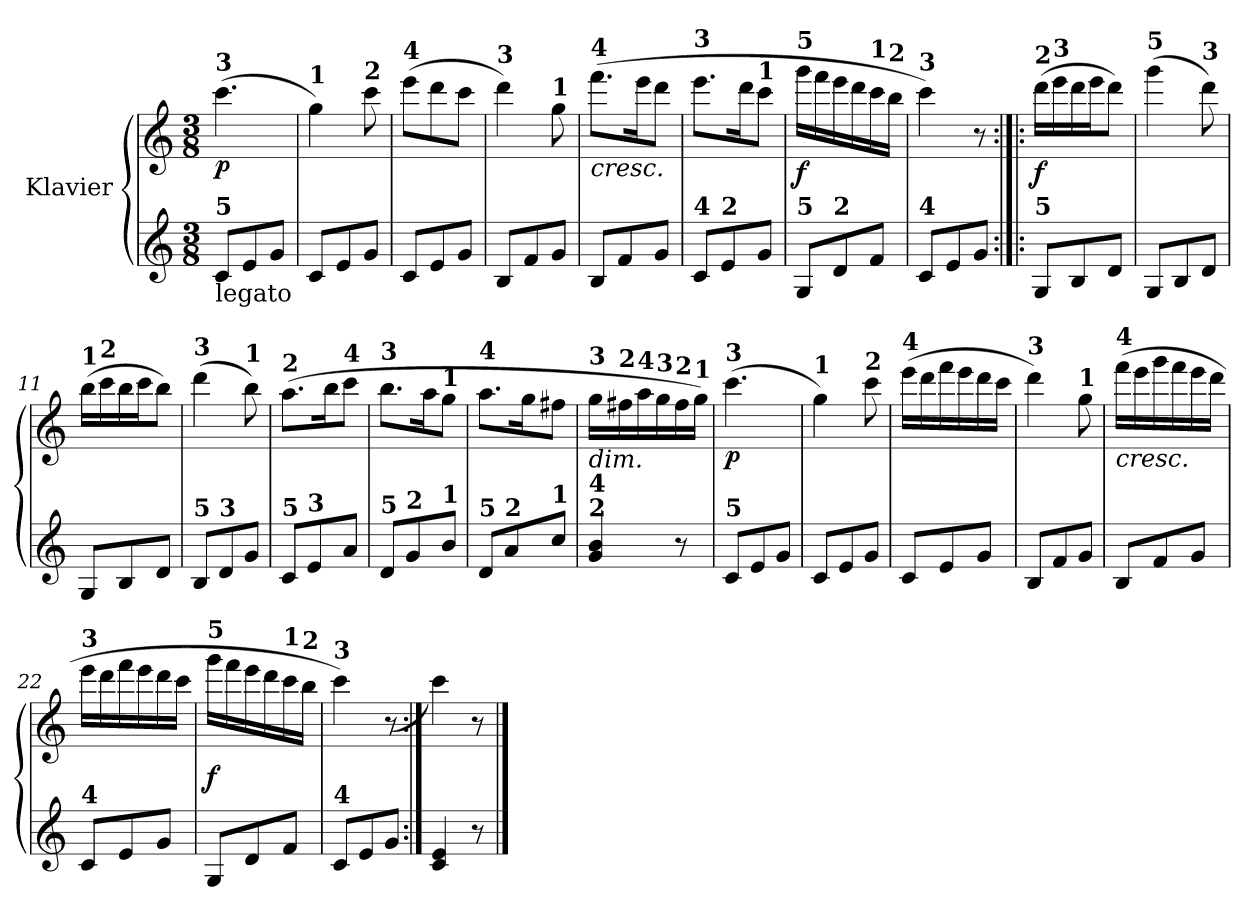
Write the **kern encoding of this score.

**kern	**kern	**dynam
*part1	*part1	*part1
*staff2	*staff1	*staff1/2
*I"Klavier	*	*
!!LO:PB:g=z
*clefG2	*clefG2	*
*k[]	*k[]	*
*C:	*C:	*
*M3/8	*M3/8	*
=1	=1	=1
!	!LO:TX:a:B:t=3	!
!LO:TX:b:t=legato	!	!
!LO:TX:a:B:t=5	!	!
8ci/L	(4.ccci\	p
8ei/	.	.
8gi/J	.	.
=2	=2	=2
!	!LO:TX:a:B:t=1	!
8ci/L	4ggi\)	.
8ei/	.	.
!	!LO:TX:a:B:t=2	!
8gi/J	8ccci\	.
=3	=3	=3
!	!LO:TX:a:B:t=4	!
8ci/L	(8eeei\L	.
8ei/	8dddi\	.
8gi/J	8ccci\J	.
=4	=4	=4
!	!LO:TX:a:B:t=3	!
8Bi/L	4dddi\)	.
8fi/	.	.
!	!LO:TX:a:B:t=1	!
8gi/J	8ggi\	.
=5	=5	=5
!	!LO:TX:b:i:t=cresc.	!
!	!LO:TX:a:B:t=4	!
8Bi/L	(8.fffi\L	.
8fi/	.	.
.	16eeei\k	.
8gi/J	8dddi\J	.
=6	=6	=6
!	!LO:TX:a:B:t=3	!
!LO:TX:a:B:t=4	!	!
8ci/L	8.eeei\L	.
!LO:TX:a:B:t=2	!	!
8ei/	.	.
.	16dddi\k	.
!	!LO:TX:a:B:t=1	!
8gi/J	8ccci\J	.
=7	=7	=7
!	!LO:TX:a:B:t=5	!
!LO:TX:a:B:t=5	!	!
8Gi/L	16gggi\LL	f
.	16fffi\	.
!LO:TX:a:B:t=2	!	!
8di/	16eeei\	.
.	16dddi\	.
!	!LO:TX:a:B:t=1	!
8fi/J	16ccci\	.
!	!LO:TX:a:B:t=2	!
.	16bbi\JJ	.
=8	=8	=8
!	!LO:TX:a:B:t=3	!
!LO:TX:a:B:t=4	!	!
8ci/L	4ccci\)	.
8ei/	.	.
8gi/J	8r	.
!!LO:LB:g=z
=9:|!|:	=9:|!|:	=9:|!|:
!	!LO:TX:a:B:t=2	!
!LO:TX:a:B:t=5	!	!
8Gi/L	(16dddi\LL	f
!	!LO:TX:a:B:t=3	!
.	16eeei\	.
8Bi/	16dddi\	.
.	16eeei\J	.
8di/J	8dddi\J)	.
=10	=10	=10
!	!LO:TX:a:B:t=5	!
8Gi/L	(4gggi\	.
8Bi/	.	.
!	!LO:TX:a:B:t=3	!
8di/J	8dddi\)	.
=11	=11	=11
!	!LO:TX:a:B:t=1	!
8Gi/L	(16bbi\LL	.
!	!LO:TX:a:B:t=2	!
.	16ccci\	.
8Bi/	16bbi\	.
.	16ccci\J	.
8di/J	8bbi\J)	.
=12	=12	=12
!	!LO:TX:a:B:t=3	!
!LO:TX:a:B:t=5	!	!
8Bi/L	(4dddi\	.
!LO:TX:a:B:t=3	!	!
8di/	.	.
!	!LO:TX:a:B:t=1	!
8gi/J	8bbi\)	.
=13	=13	=13
!	!LO:TX:a:B:t=2	!
!LO:TX:a:B:t=5	!	!
8ci/L	(8.aai\L	.
!LO:TX:a:B:t=3	!	!
8ei/	.	.
.	16bbi\k	.
!	!LO:TX:a:B:t=4	!
8ai/J	8ccci\J	.
=14	=14	=14
!	!LO:TX:a:B:t=3	!
!LO:TX:a:B:t=5	!	!
8di/L	8.bbi\L	.
!LO:TX:a:B:t=2	!	!
8gi/	.	.
.	16aai\k	.
!	!LO:TX:a:B:t=1	!
!LO:TX:a:B:t=1	!	!
8bi/J	8ggi\J	.
=15	=15	=15
!	!LO:TX:a:B:t=4	!
!LO:TX:a:B:t=5	!	!
8di/L	8.aai\L	.
!LO:TX:a:B:t=2	!	!
8ai/	.	.
.	16ggi\k	.
!LO:TX:a:B:t=1	!	!
8cci/J	8ff#Xi\J	.
=16	=16	=16
!	!LO:TX:b:i:t=dim.	!
!	!LO:TX:a:B:t=3	!
!LO:TX:a:B:t=2	!	!
!LO:TX:B:t=4	!	!
4gi/ 4bi	16ggi\LL	.
!	!LO:TX:a:B:t=2	!
.	16ff#Xi\	.
!	!LO:TX:a:B:t=4	!
.	16aai\	.
!	!LO:TX:a:B:t=3	!
.	16ggi\	.
!	!LO:TX:a:B:t=2	!
8r	16ff#i\	.
!	!LO:TX:a:B:t=1	!
.	16ggi\JJ)	.
!!LO:LB:g=z
=17	=17	=17
!	!LO:TX:a:B:t=3	!
!LO:TX:a:B:t=5	!	!
8ci/L	(4.ccci\	p
8ei/	.	.
8gi/J	.	.
=18	=18	=18
!	!LO:TX:a:B:t=1	!
8ci/L	4ggi\)	.
8ei/	.	.
!	!LO:TX:a:B:t=2	!
8gi/J	8ccci\	.
=19	=19	=19
!	!LO:TX:a:B:t=4	!
8ci/L	(16eeei\LL	.
.	16dddi\	.
8ei/	16fffi\	.
.	16eeei\	.
8gi/J	16dddi\	.
.	16ccci\JJ	.
=20	=20	=20
!	!LO:TX:a:B:t=3	!
8Bi/L	4dddi\)	.
8fi/	.	.
!	!LO:TX:a:B:t=1	!
8gi/J	8ggi\	.
=21	=21	=21
!	!LO:TX:b:i:t=cresc.	!
!	!LO:TX:a:B:t=4	!
8Bi/L	(16fffi\LL	.
.	16eeei\	.
8fi/	16gggi\	.
.	16fffi\	.
8gi/J	16eeei\	.
.	16dddi\JJ	.
!!LO:LB:g=z
=22	=22	=22
!	!LO:TX:a:B:t=3	!
!LO:TX:a:B:t=4	!	!
8ci/L	16eeei\LL	.
.	16dddi\	.
8ei/	16fffi\	.
.	16eeei\	.
8gi/J	16dddi\	.
.	16ccci\JJ	.
=23	=23	=23
!	!LO:TX:a:B:t=5	!
8Gi/L	16gggi\LL	f
.	16fffi\	.
8di/	16eeei\	.
.	16dddi\	.
!	!LO:TX:a:B:t=1	!
8fi/J	16ccci\	.
!	!LO:TX:a:B:t=2	!
.	16bbi\JJ	.
=24	=24	=24
!	!LO:TX:a:B:t=3	!
!LO:TX:a:B:t=4	!	!
8ci/L	4ccci\)	.
8ei/	.	.
8gi/J	(8r	.
=25:|!	=25:|!	=25:|!
4ci/ 4ei	4ccci\)	.
8r	8r	.
==	==	==
*-	*-	*-
